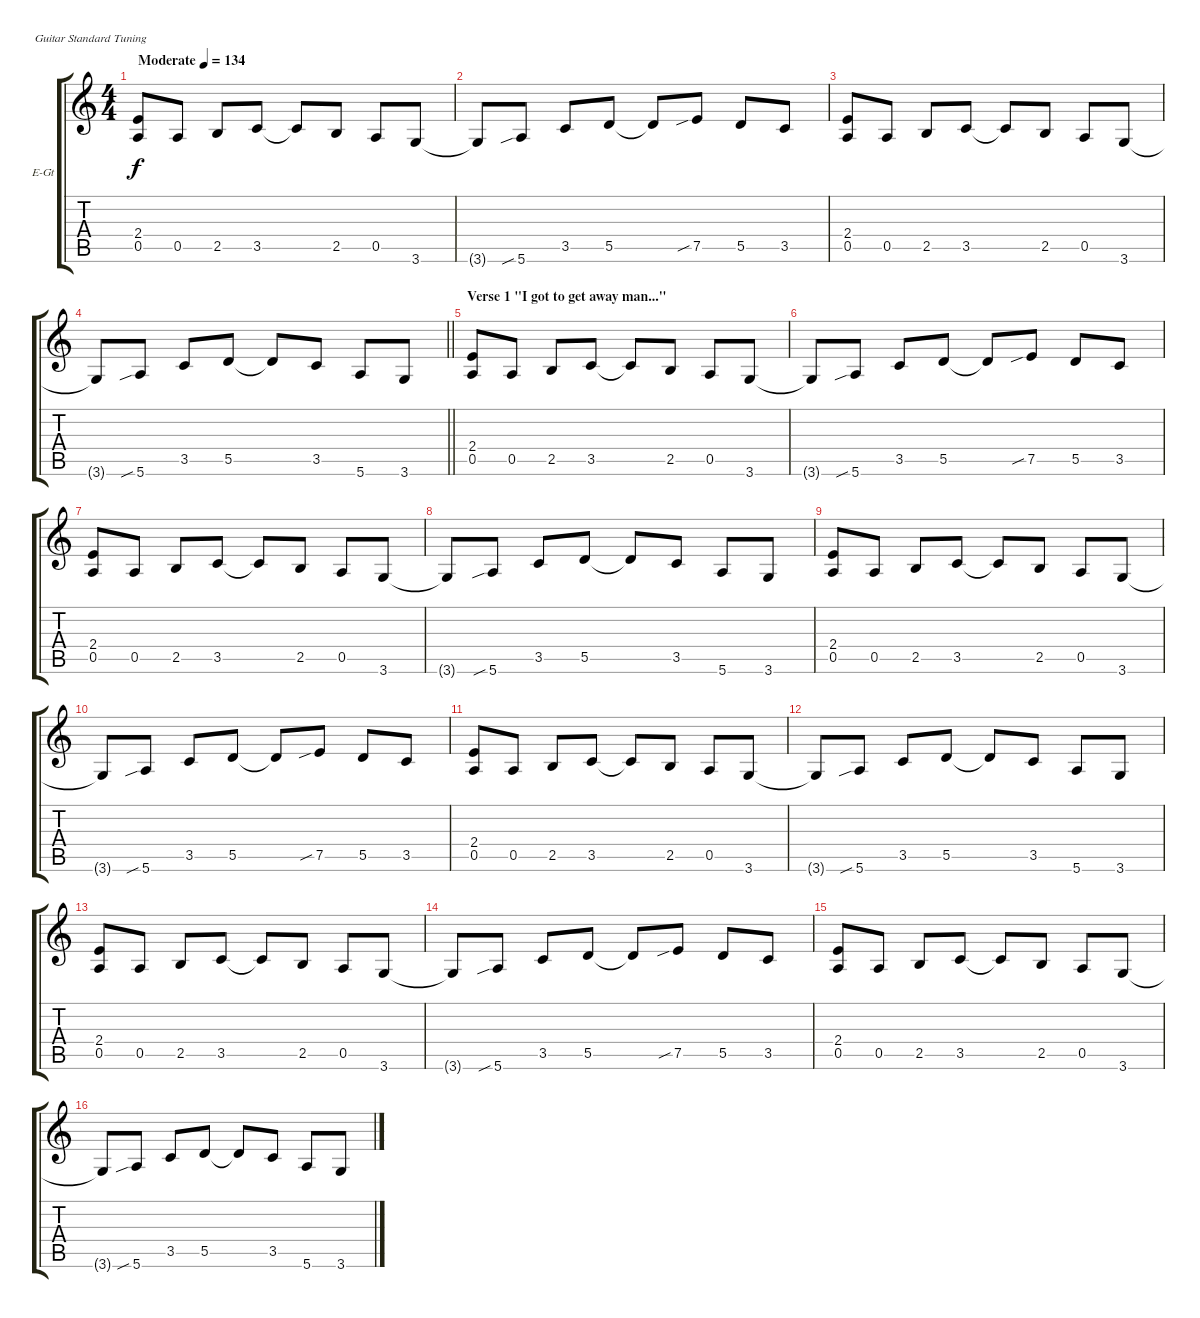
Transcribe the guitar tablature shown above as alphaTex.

\bracketExtendMode groupsimilarinstruments
\firstSystemTrackNameOrientation horizontal
\otherSystemsTrackNameOrientation horizontal
\track ("John Butler" "E-Gt") {instrument electricguitarclean}
\staff {score tabs}
\tuning (E4 B3 G3 D3 A2 E2)
\ts (4 4)
\beaming (8 2 2 2 2)
\tempo (134 "Moderate")
\clef g2
\ks c
(2.4 0.5).8{dy f instrument electricguitarclean} 0.5.8 2.5.8 3.5.8 3.5{t}.8 2.5.8 0.5.8 3.6.8 |
3.6{t}.8 5.6{sib}.8 3.5.8 5.5.8 5.5{t}.8 7.5{sib}.8 5.5.8 3.5.8 |
(2.4 0.5).8 0.5.8 2.5.8 3.5.8 3.5{t}.8 2.5.8 0.5.8 3.6.8 |
\barLineRight lightlight
3.6{t}.8 5.6{sib}.8 3.5.8 5.5.8 5.5{t}.8 3.5.8 5.6.8 3.6.8 |
\section ("" "Verse 1 \"I got to get away man...\"")
(2.4 0.5).8 0.5.8 2.5.8 3.5.8 3.5{t}.8 2.5.8 0.5.8 3.6.8 |
3.6{t}.8 5.6{sib}.8 3.5.8 5.5.8 5.5{t}.8 7.5{sib}.8 5.5.8 3.5.8 |
(2.4 0.5).8 0.5.8 2.5.8 3.5.8 3.5{t}.8 2.5.8 0.5.8 3.6.8 |
3.6{t}.8 5.6{sib}.8 3.5.8 5.5.8 5.5{t}.8 3.5.8 5.6.8 3.6.8 |
(2.4 0.5).8 0.5.8 2.5.8 3.5.8 3.5{t}.8 2.5.8 0.5.8 3.6.8 |
3.6{t}.8 5.6{sib}.8 3.5.8 5.5.8 5.5{t}.8 7.5{sib}.8 5.5.8 3.5.8 |
(2.4 0.5).8 0.5.8 2.5.8 3.5.8 3.5{t}.8 2.5.8 0.5.8 3.6.8 |
3.6{t}.8 5.6{sib}.8 3.5.8 5.5.8 5.5{t}.8 3.5.8 5.6.8 3.6.8 |
(2.4 0.5).8 0.5.8 2.5.8 3.5.8 3.5{t}.8 2.5.8 0.5.8 3.6.8 |
3.6{t}.8 5.6{sib}.8 3.5.8 5.5.8 5.5{t}.8 7.5{sib}.8 5.5.8 3.5.8 |
(2.4 0.5).8 0.5.8 2.5.8 3.5.8 3.5{t}.8 2.5.8 0.5.8 3.6.8 |
3.6{t}.8 5.6{sib}.8 3.5.8 5.5.8 5.5{t}.8 3.5.8 5.6.8 3.6.8
